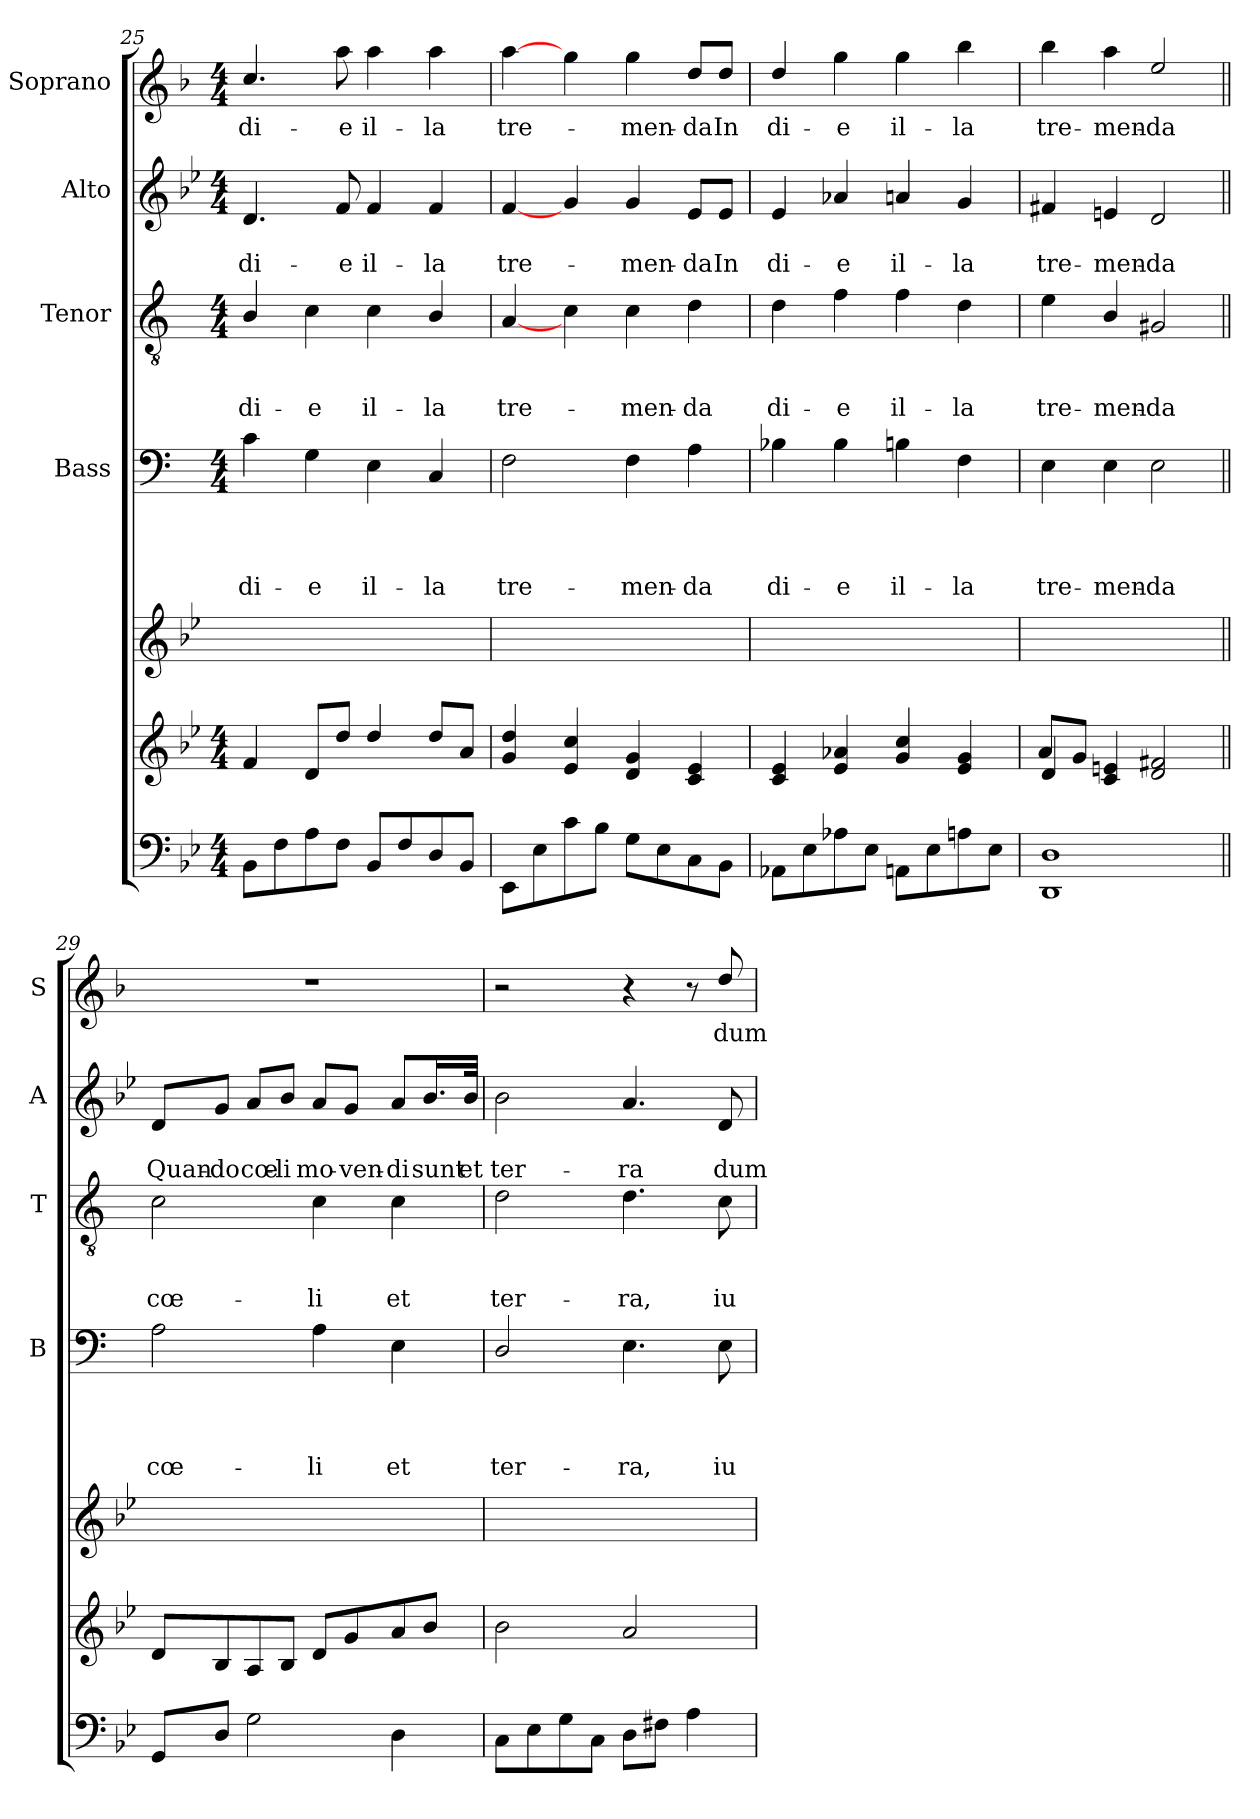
**kern	**kern	**kern	**kern	**text	**text	**text	**text	**kern	**text	**text	**text	**kern	**text	**text	**kern	**text
*part6	*part6	*part5	*part4	*part4	*part4	*part4	*part4	*part3	*part3	*part3	*part3	*part2	*part2	*part2	*part1	*part1
*staff7	*staff6	*staff5	*staff4	*staff4	*staff4	*staff4	*staff4	*staff3	*staff3	*staff3	*staff3	*staff2	*staff2	*staff2	*staff1	*staff1
*	*	*	*I"Bass	*	*	*	*	*I"Tenor	*	*	*	*I"Alto	*	*	*I"Soprano	*
*	*	*	*I'B	*	*	*	*	*I'T	*	*	*	*I'A	*	*	*I'S	*
!!LO:PB:g=z
*clefF4	*clefG2	*clefG2	*clefF4	*	*	*	*	*clefGv2	*	*	*	*clefG2	*	*	*clefG2	*
*	*	*	*ITrd1c2	*	*	*	*	*ITrd1c2	*	*	*	*	*	*	*ITrd4c7	*
*k[b-e-]	*k[b-e-]	*k[b-e-]	*k[b-e-]	*	*	*	*	*k[b-e-]	*	*	*	*k[b-e-]	*	*	*k[b-e-]	*
*g:	*g:	*g:	*g:	*	*	*	*	*g:	*	*	*	*g:	*	*	*g:	*
*M4/4	*M4/4	*	*M4/4	*	*	*	*	*M4/4	*	*	*	*M4/4	*	*	*M4/4	*
=25	=25	=25	=25	=25	=25	=25	=25	=25	=25	=25	=25	=25	=25	=25	=25	=25
!	!	!	!	!	!	!	!LO:LY:b	!	!	!	!LO:LY:b	!	!	!LO:LY:b	!	!LO:LY:b
8BB-\L	4f/	1ryy	4B-\	.	.	.	di-	4A/	.	.	di-	4.d/	.	di-	4.f/	di-
8F\	.	.	.	.	.	.	.	.	.	.	.	.	.	.	.	.
!	!	!	!	!	!	!	!LO:LY:b	!	!	!	!LO:LY:b	!	!	!	!	!
8A\	8d/L	.	4F\	.	.	.	-e	4B-\	.	.	-e	.	.	.	.	.
!	!	!	!	!	!	!	!	!	!	!	!	!	!	!LO:LY:b	!	!LO:LY:b
8F\J	8dd/J	.	.	.	.	.	.	.	.	.	.	8f/	.	-e	8dd\	-e
!	!	!	!	!	!	!	!LO:LY:b	!	!	!	!LO:LY:b	!	!	!LO:LY:b	!	!LO:LY:b
8BB-/L	4dd/	.	4D\	.	.	.	il-	4B-\	.	.	il-	4f/	.	il-	4dd\	il-
8F/	.	.	.	.	.	.	.	.	.	.	.	.	.	.	.	.
!	!	!	!	!	!	!	!LO:LY:b	!	!	!	!LO:LY:b	!	!	!LO:LY:b	!	!LO:LY:b
8D/	8dd/L	.	4BB-/	.	.	.	-la	4A/	.	.	-la	4f/	.	-la	4dd\	-la
8BB-/J	8a/J	.	.	.	.	.	.	.	.	.	.	.	.	.	.	.
=26	=26	=26	=26	=26	=26	=26	=26	=26	=26	=26	=26	=26	=26	=26	=26	=26
!	!	!	!	!	!	!	!LO:LY:b	!	!	!	!LO:LY:b	!	!	!LO:LY:b	!	!LO:LY:b
8EE-\L	4g/ 4dd/	1ryy	2E-\	.	.	.	tre-	[4G/	.	.	tre-	[4f/	.	tre-	[4dd\	tre-
8E-\	.	.	.	.	.	.	.	.	.	.	.	.	.	.	.	.
8c\	4e-/ 4cc/	.	.	.	.	.	.	4B-\	.	.	.	4g/	.	.	4cc\	.
8B-\J	.	.	.	.	.	.	.	.	.	.	.	.	.	.	.	.
!	!	!	!	!	!	!	!LO:LY:b	!	!	!	!LO:LY:b	!	!	!LO:LY:b	!	!LO:LY:b
8G\L	4d/ 4g/	.	4E-\	.	.	.	-men-	4B-\	.	.	-men-	4g/	.	-men-	4cc\	-men-
8E-\	.	.	.	.	.	.	.	.	.	.	.	.	.	.	.	.
!	!	!	!	!	!	!	!LO:LY:b	!	!	!	!LO:LY:b	!	!	!LO:LY:b	!	!LO:LY:b
8C\	4c/ 4e-/	.	4G\	.	.	.	-da	4c\	.	.	-da	8e-/L	.	-da	8g/L	-da
!	!	!	!	!	!	!	!	!	!	!	!	!	!	!LO:LY:b	!	!LO:LY:b
8BB-\J	.	.	.	.	.	.	.	.	.	.	.	8e-/J	.	In	8g/J	In
=27	=27	=27	=27	=27	=27	=27	=27	=27	=27	=27	=27	=27	=27	=27	=27	=27
!	!	!	!	!	!	!	!LO:LY:b	!	!	!	!LO:LY:b	!	!	!LO:LY:b	!	!LO:LY:b
8AA-X\L	4c/ 4e-/	1ryy	4A-X\	.	.	.	di-	4c\	.	.	di-	4e-/	.	di-	4g/	di-
8E-\	.	.	.	.	.	.	.	.	.	.	.	.	.	.	.	.
!	!	!	!	!	!	!	!LO:LY:b	!	!	!	!LO:LY:b	!	!	!LO:LY:b	!	!LO:LY:b
8A-X\	4e-/ 4a-X/	.	4A-\	.	.	.	-e	4e-\	.	.	-e	4a-X/	.	-e	4cc\	-e
8E-\J	.	.	.	.	.	.	.	.	.	.	.	.	.	.	.	.
!	!	!	!	!	!	!	!LO:LY:b	!	!	!	!LO:LY:b	!	!	!LO:LY:b	!	!LO:LY:b
8AAn\L	4g/ 4cc/	.	4An\	.	.	.	il-	4e-\	.	.	il-	4an/	.	il-	4cc\	il-
8E-\	.	.	.	.	.	.	.	.	.	.	.	.	.	.	.	.
!	!	!	!	!	!	!	!LO:LY:b	!	!	!	!LO:LY:b	!	!	!LO:LY:b	!	!LO:LY:b
8An\	4e-/ 4g/	.	4E-\	.	.	.	-la	4c\	.	.	-la	4g/	.	-la	4ee-\	-la
8E-\J	.	.	.	.	.	.	.	.	.	.	.	.	.	.	.	.
=28	=28	=28	=28	=28	=28	=28	=28	=28	=28	=28	=28	=28	=28	=28	=28	=28
*	*^	*	*	*	*	*	*	*	*	*	*	*	*	*	*	*
!	!	!	!	!	!	!	!	!LO:LY:b	!	!	!	!LO:LY:b	!	!	!LO:LY:b	!	!LO:LY:b
1DD 1D	4d/	8a/L	1ryy	4D\	.	.	.	tre-	4d\	.	.	tre-	4f#X/	.	tre-	4ee-\	tre-
.	.	8g/J	.	.	.	.	.	.	.	.	.	.	.	.	.	.	.
!	!	!	!	!	!	!	!	!LO:LY:b	!	!	!	!LO:LY:b	!	!	!LO:LY:b	!	!LO:LY:b
.	4c/ 4en/	4ryy	.	4D\	.	.	.	-men-	4A/	.	.	-men-	4en/	.	-men-	4dd\	-men-
!	!	!	!	!	!	!	!	!LO:LY:b	!	!	!	!LO:LY:b	!	!	!LO:LY:b	!	!LO:LY:b
.	2d/ 2f#X/	2ryy	.	2D\	.	.	.	-da	2F#X/	.	.	-da	2d/	.	-da	2a/	-da
!!LO:LB:g=z
=29||	=29||	=29||	=29||	=29||	=29||	=29||	=29||	=29||	=29||	=29||	=29||	=29||	=29||	=29||	=29||	=29||	=29||
!	!	!	!	!	!	!	!	!LO:LY:b	!	!	!	!LO:LY:b	!	!	!LO:LY:b	!	!
*	*v	*v	*	*	*	*	*	*	*	*	*	*	*	*	*	*	*
8GG/L	8d/L	1ryy	2G\	.	.	.	cœ-	2B-\	.	.	cœ-	8d/L	.	Quan-	1r	.
!	!	!	!	!	!	!	!	!	!	!	!	!	!	!LO:LY:b	!	!
8D/J	8B-/	.	.	.	.	.	.	.	.	.	.	8g/J	.	-do	.	.
!	!	!	!	!	!	!	!	!	!	!	!	!	!	!LO:LY:b	!	!
2G\	8A/	.	.	.	.	.	.	.	.	.	.	8a/L	.	cœ-	.	.
!	!	!	!	!	!	!	!	!	!	!	!	!	!	!LO:LY:b	!	!
.	8B-/J	.	.	.	.	.	.	.	.	.	.	8b-/J	.	-li	.	.
!	!	!	!	!	!	!	!LO:LY:b	!	!	!	!LO:LY:b	!	!	!LO:LY:b	!	!
.	8d/L	.	4G\	.	.	.	-li	4B-\	.	.	-li	8a/L	.	mo-	.	.
!	!	!	!	!	!	!	!	!	!	!	!	!	!	!LO:LY:b	!	!
.	8g/	.	.	.	.	.	.	.	.	.	.	8g/J	.	-ven-	.	.
!	!	!	!	!	!	!	!LO:LY:b	!	!	!	!LO:LY:b	!	!	!LO:LY:b	!	!
4D\	8a/	.	4D\	.	.	.	et	4B-\	.	.	et	8a/L	.	-di	.	.
!	!	!	!	!	!	!	!	!	!	!	!	!	!	!LO:LY:b	!	!
.	8b-/J	.	.	.	.	.	.	.	.	.	.	16.b-/L	.	sunt	.	.
!	!	!	!	!	!	!	!	!	!	!	!	!	!	!LO:LY:b	!	!
.	.	.	.	.	.	.	.	.	.	.	.	32b-/JJk	.	et	.	.
=30	=30	=30	=30	=30	=30	=30	=30	=30	=30	=30	=30	=30	=30	=30	=30	=30
!	!	!	!	!	!	!	!LO:LY:b	!	!	!	!LO:LY:b	!	!	!LO:LY:b	!	!
8C\L	2b-\	1ryy	2C/	.	.	.	ter-	2c\	.	.	ter-	2b-\	.	ter-	2r	.
8E-\	.	.	.	.	.	.	.	.	.	.	.	.	.	.	.	.
8G\	.	.	.	.	.	.	.	.	.	.	.	.	.	.	.	.
8C\J	.	.	.	.	.	.	.	.	.	.	.	.	.	.	.	.
!	!	!	!	!	!	!	!LO:LY:b	!	!	!	!LO:LY:b	!	!	!LO:LY:b	!	!
8D\L	2a/	.	4.D\	.	.	.	-ra,	4.c\	.	.	-ra,	4.a/	.	-ra	4r	.
8F#X\J	.	.	.	.	.	.	.	.	.	.	.	.	.	.	.	.
4A\	.	.	.	.	.	.	.	.	.	.	.	.	.	.	8r	.
!	!	!	!	!	!	!	!LO:LY:b	!	!	!	!LO:LY:b	!	!	!LO:LY:b	!	!LO:LY:b
.	.	.	8D\	.	.	.	iu-	8B-\	.	.	iu-	8d/	.	dum	8g/	dum
=	=	=	=	=	=	=	=	=	=	=	=	=	=	=	=	=
*-	*-	*-	*-	*-	*-	*-	*-	*-	*-	*-	*-	*-	*-	*-	*-	*-
